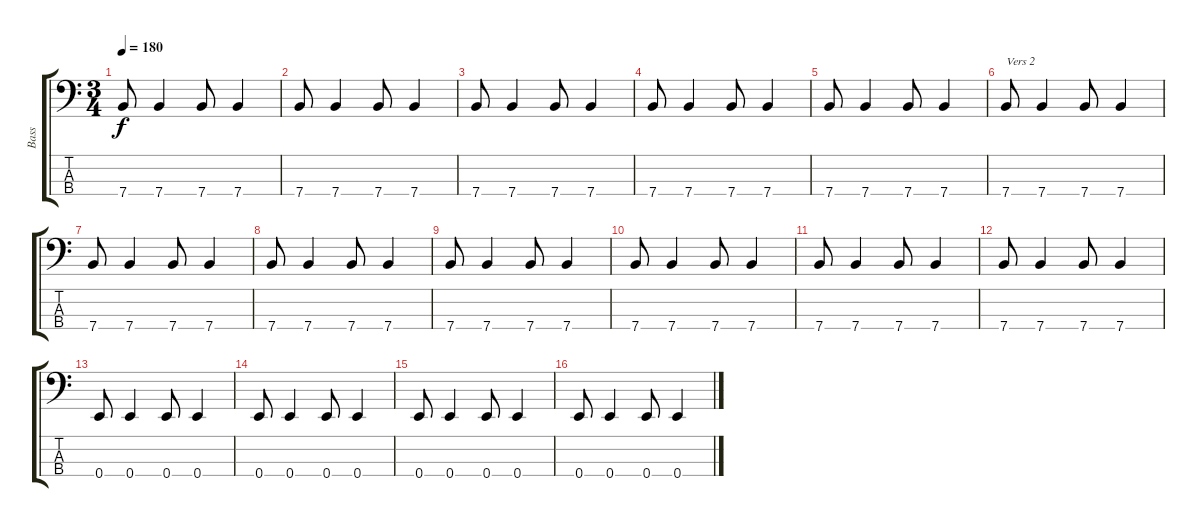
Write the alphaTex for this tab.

\track ("Bass" "Bass") {instrument electricbasspick}
\staff {score tabs}
\tuning (G2 D2 A1 E1) {hide}
\ts (3 4)
\tempo 180
\clef f4
\ks c
7.4.8{dy f} 7.4.4 7.4.8 7.4.4 |
7.4.8 7.4.4 7.4.8 7.4.4 |
7.4.8 7.4.4 7.4.8 7.4.4 |
7.4.8 7.4.4 7.4.8 7.4.4 |
7.4.8 7.4.4 7.4.8 7.4.4 |
7.4.8{txt "Vers 2"} 7.4.4 7.4.8 7.4.4 |
7.4.8 7.4.4 7.4.8 7.4.4 |
7.4.8 7.4.4 7.4.8 7.4.4 |
7.4.8 7.4.4 7.4.8 7.4.4 |
7.4.8 7.4.4 7.4.8 7.4.4 |
7.4.8 7.4.4 7.4.8 7.4.4 |
7.4.8 7.4.4 7.4.8 7.4.4 |
0.4.8 0.4.4 0.4.8 0.4.4 |
0.4.8 0.4.4 0.4.8 0.4.4 |
0.4.8 0.4.4 0.4.8 0.4.4 |
0.4.8 0.4.4 0.4.8 0.4.4
